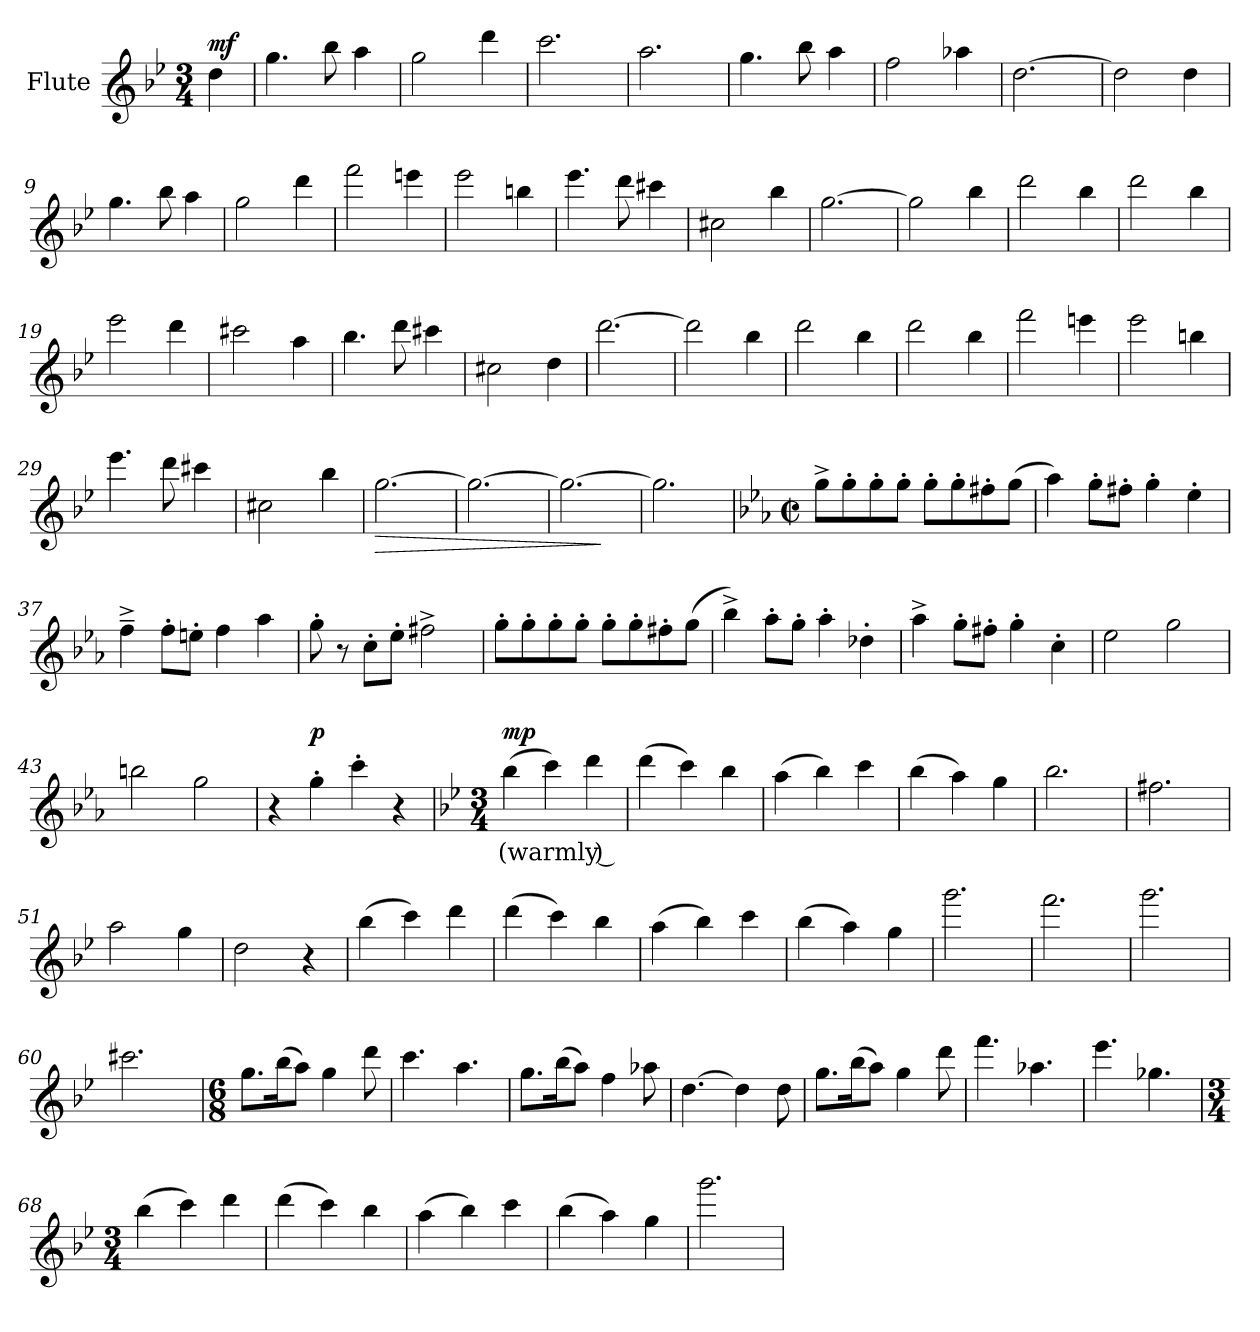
**kern	**text	**dynam
*part1	*part1	*part1
*staff1	*staff1	*staff1
*I"Flute	*	*
*I'Fl.	*	*
*clefG2	*	*
*k[b-e-]	*	*
*M3/4	*	*
*MM160	*	*
=	=	=
!	!	!LO:DY:b
4dd\	.	mf
=1	=1	=1
4.gg\	.	.
8bb-\	.	.
4aa\	.	.
=2	=2	=2
2gg\	.	.
4ddd\	.	.
=3	=3	=3
2.ccc\	.	.
=4	=4	=4
2.aa\	.	.
=5	=5	=5
4.gg\	.	.
8bb-\	.	.
4aa\	.	.
=6	=6	=6
2ff\	.	.
4aa-X\	.	.
=7	=7	=7
[2.dd\	.	.
=8	=8	=8
2dd\]	.	.
4dd\	.	.
=9	=9	=9
4.gg\	.	.
8bb-\	.	.
4aa\	.	.
=10	=10	=10
2gg\	.	.
4ddd\	.	.
!!LO:LB:g=z
=11	=11	=11
2fff\	.	.
4eeen\	.	.
=12	=12	=12
2eee-i\	.	.
4bbn\	.	.
=13	=13	=13
4.eee-\	.	.
8ddd\	.	.
4ccc#X\	.	.
=14	=14	=14
2cc#X\	.	.
4bb-\	.	.
=15	=15	=15
[2.gg\	.	.
=16	=16	=16
2gg\]	.	.
4bb-\	.	.
=17	=17	=17
2ddd\	.	.
4bb-\	.	.
=18	=18	=18
2ddd\	.	.
4bb-\	.	.
=19	=19	=19
2eee-\	.	.
4ddd\	.	.
=20	=20	=20
2ccc#X\	.	.
4aa\	.	.
=21	=21	=21
4.bb-\	.	.
8ddd\	.	.
4ccc#X\	.	.
!!LO:LB:g=z
=22	=22	=22
2cc#X\	.	.
4dd\	.	.
=23	=23	=23
[2.ddd\	.	.
=24	=24	=24
2ddd\]	.	.
4bb-\	.	.
=25	=25	=25
2ddd\	.	.
4bb-\	.	.
=26	=26	=26
2ddd\	.	.
4bb-\	.	.
=27	=27	=27
2fff\	.	.
4eeen\	.	.
=28	=28	=28
2eee-\	.	.
4bbn\	.	.
=29	=29	=29
4.eee-\	.	.
8ddd\	.	.
4ccc#X\	.	.
=30	=30	=30
2cc#X\	.	.
4bb-\	.	.
=31	=31	=31
!	!	!LO:HP:b
[2.gg\	.	>
=32	=32	=32
2.gg\_	.	.
=33	=33	=33
2.gg\_	.	.
.	.	]
!!LO:LB:g=z
=34	=34	=34
2.gg\]	.	.
=35	=35	=35
*k[b-e-a-]	*	*
*M4/4	*	*
*met(c|)	*	*
8gg^\L	.	.
8gg'\	.	.
8gg'\	.	.
8gg'\J	.	.
8gg'\L	.	.
8gg'\	.	.
8ff#X'\	.	.
(8gg\J	.	.
=36	=36	=36
4aa-\)	.	.
8gg'\L	.	.
8ff#X'\J	.	.
4gg'\	.	.
4ee-'\	.	.
=37	=37	=37
4ff~^\	.	.
8ff'\L	.	.
8een'\J	.	.
4ff\	.	.
4aa-\	.	.
=38	=38	=38
8gg'\	.	.
8r	.	.
8cc'\L	.	.
8ee-'\J	.	.
2ff#X^\	.	.
=39	=39	=39
8gg'\L	.	.
8gg'\	.	.
8gg'\	.	.
8gg'\J	.	.
8gg'\L	.	.
8gg'\	.	.
8ff#X'\	.	.
(8gg\J	.	.
!!LO:LB:g=z
=40	=40	=40
4bb-^\)	.	.
8aa-'\L	.	.
8gg'\J	.	.
4aa-'\	.	.
4dd-X'\	.	.
=41	=41	=41
4aa-^\	.	.
8gg'\L	.	.
8ff#X'\J	.	.
4gg'\	.	.
4cc'\	.	.
=42	=42	=42
2ee-\	.	.
2gg\	.	.
=43	=43	=43
2bbn\	.	.
2gg\	.	.
=44	=44	=44
4r	.	.
!	!	!LO:DY:b
4gg'\	.	p
4ccc'\	.	.
4r	.	.
=45	=45	=45
*k[b-e-]	*	*
*M3/4	*	*
*MM92	*	*
!	!	!LO:DY:b
(4bb-\	(warmly )	mp
4ccc\)	.	.
4ddd\	.	.
=46	=46	=46
(4ddd\	.	.
4ccc\)	.	.
4bb-\	.	.
!!LO:LB:g=z
=47	=47	=47
(4aa\	.	.
4bb-\)	.	.
4ccc\	.	.
=48	=48	=48
(4bb-\	.	.
4aa\)	.	.
4gg\	.	.
=49	=49	=49
2.bb-\	.	.
=50	=50	=50
2.ff#X\	.	.
=51	=51	=51
2aa\	.	.
4gg\	.	.
=52	=52	=52
2dd\	.	.
4r	.	.
=53	=53	=53
(4bb-\	.	.
4ccc\)	.	.
4ddd\	.	.
=54	=54	=54
(4ddd\	.	.
4ccc\)	.	.
4bb-\	.	.
=55	=55	=55
(4aa\	.	.
4bb-\)	.	.
4ccc\	.	.
=56	=56	=56
(4bb-\	.	.
4aa\)	.	.
4gg\	.	.
=57	=57	=57
2.ggg\	.	.
!!LO:LB:g=z
=58	=58	=58
2.fff\	.	.
=59	=59	=59
2.ggg\	.	.
=60	=60	=60
2.ccc#X\	.	.
=61	=61	=61
*M6/8	*	*
8.gg\L	.	.
(16bb-\K	.	.
8aa\J)	.	.
4gg\	.	.
8ddd\	.	.
=62	=62	=62
4.ccc\	.	.
4.aa\	.	.
=63	=63	=63
8.gg\L	.	.
(16bb-\K	.	.
8aa\J)	.	.
4ff\	.	.
8aa-X\	.	.
=64	=64	=64
[4.dd\	.	.
4dd\]	.	.
8dd\	.	.
=65	=65	=65
8.gg\L	.	.
(16bb-\K	.	.
8aa\J)	.	.
4gg\	.	.
8ddd\	.	.
=66	=66	=66
4.fff\	.	.
4.aa-X\	.	.
!!LO:LB:g=z
=67	=67	=67
4.eee-\	.	.
4.gg-X\	.	.
=68	=68	=68
*M3/4	*	*
(4bb-\	.	.
4ccc\)	.	.
4ddd\	.	.
=69	=69	=69
(4ddd\	.	.
4ccc\)	.	.
4bb-\	.	.
=70	=70	=70
(4aa\	.	.
4bb-\)	.	.
4ccc\	.	.
=71	=71	=71
(4bb-\	.	.
4aa\)	.	.
4gg\	.	.
=72	=72	=72
2.ggg\	.	.
=	=	=
*-	*-	*-
